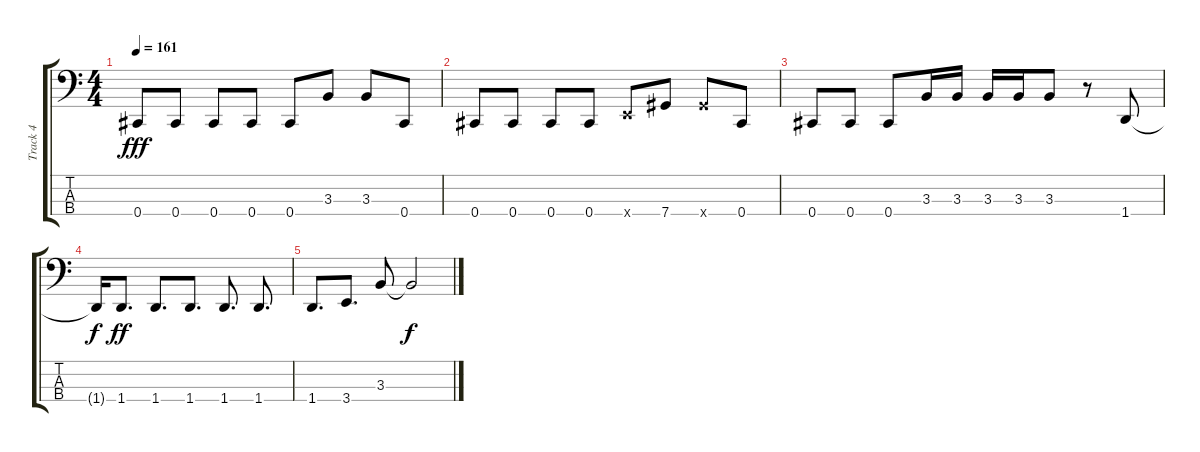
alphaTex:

\track ("Track 4" "Track 4") {instrument electricbasspick}
\staff {score tabs}
\tuning (Gb2 Db2 Ab1 Db1) {hide}
\ts (4 4)
\tempo 161
\clef f4
\ks c
0.4.8{dy fff} 0.4.8 0.4.8 0.4.8 0.4.8 3.3.8 3.3.8 0.4.8 |
0.4.8 0.4.8 0.4.8 0.4.8 3.4{x}.8 7.4.8 7.4{x}.8 0.4.8 |
0.4.8 0.4.8 0.4.8 3.3.16 3.3.16 3.3.16 3.3.16 3.3.8 r.8 1.4.8 |
1.4{t}.16{dy f} 1.4.8{d dy ff} 1.4.8{d} 1.4.8{d} 1.4.8{d} 1.4.8{d} |
1.4.8{d} 3.4.8{d} 3.3.8 3.3{t}.2{dy f}
